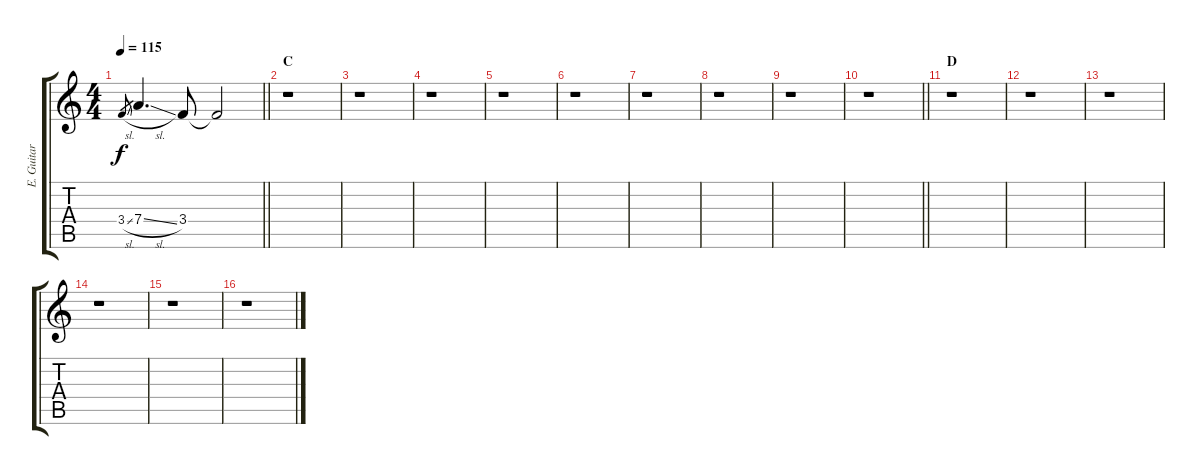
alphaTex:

\track ("E. Guitar 3" "E. Guitar ") {instrument acousticguitarsteel}
\staff {score tabs}
\tuning (E4 B3 G3 D3 A2 E2) {hide}
\ts (4 4)
\tempo 115
\clef g2
\barLineRight lightlight
\ks c
3.4{sl}.8{gr dy f} 7.4{sl}.4{d} 3.4.8 3.4{t}.2 |
\section ("" "C")
r.1 |
r.1 |
r.1 |
r.1 |
r.1 |
r.1 |
r.1 |
r.1 |
\barLineRight lightlight
r.1 |
\section ("" "D")
r.1 |
r.1 |
r.1 |
r.1 |
r.1 |
r.1
